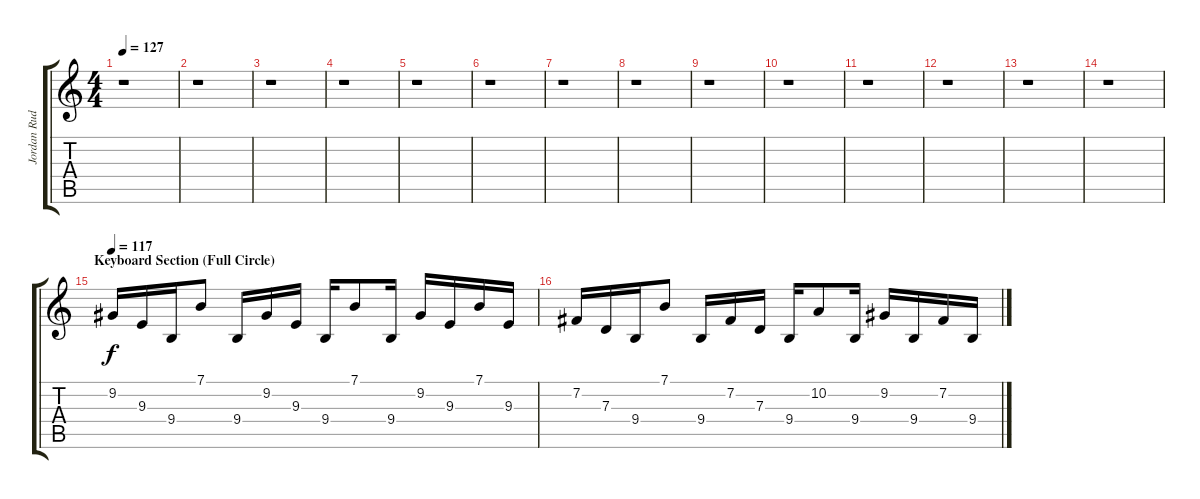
\track ("Jordan Rudess" "Jordan Rud") {instrument lead1square}
\staff {score tabs}
\tuning (E4 B3 G3 D3 A2 E2) {hide}
\ts (4 4)
\tempo 127
\clef g2
\ks c
r.1{dy f} |
r.1 |
r.1 |
r.1 |
r.1 |
r.1 |
r.1 |
r.1 |
r.1 |
r.1 |
r.1 |
r.1 |
r.1 |
r.1 |
\section ("" "Keyboard Section (Full Circle)")
\tempo 117
9.2.16{volume 15 instrument lead1square} 9.3.16 9.4.16 7.1.8 9.4.16 9.2.16 9.3.16 9.4.16 7.1.8 9.4.16 9.2.16 9.3.16 7.1.16 9.3.16 |
7.2.16 7.3.16 9.4.16 7.1.8 9.4.16 7.2.16 7.3.16 9.4.16 10.2.8 9.4.16 9.2.16 9.4.16 7.2.16 9.4.16
